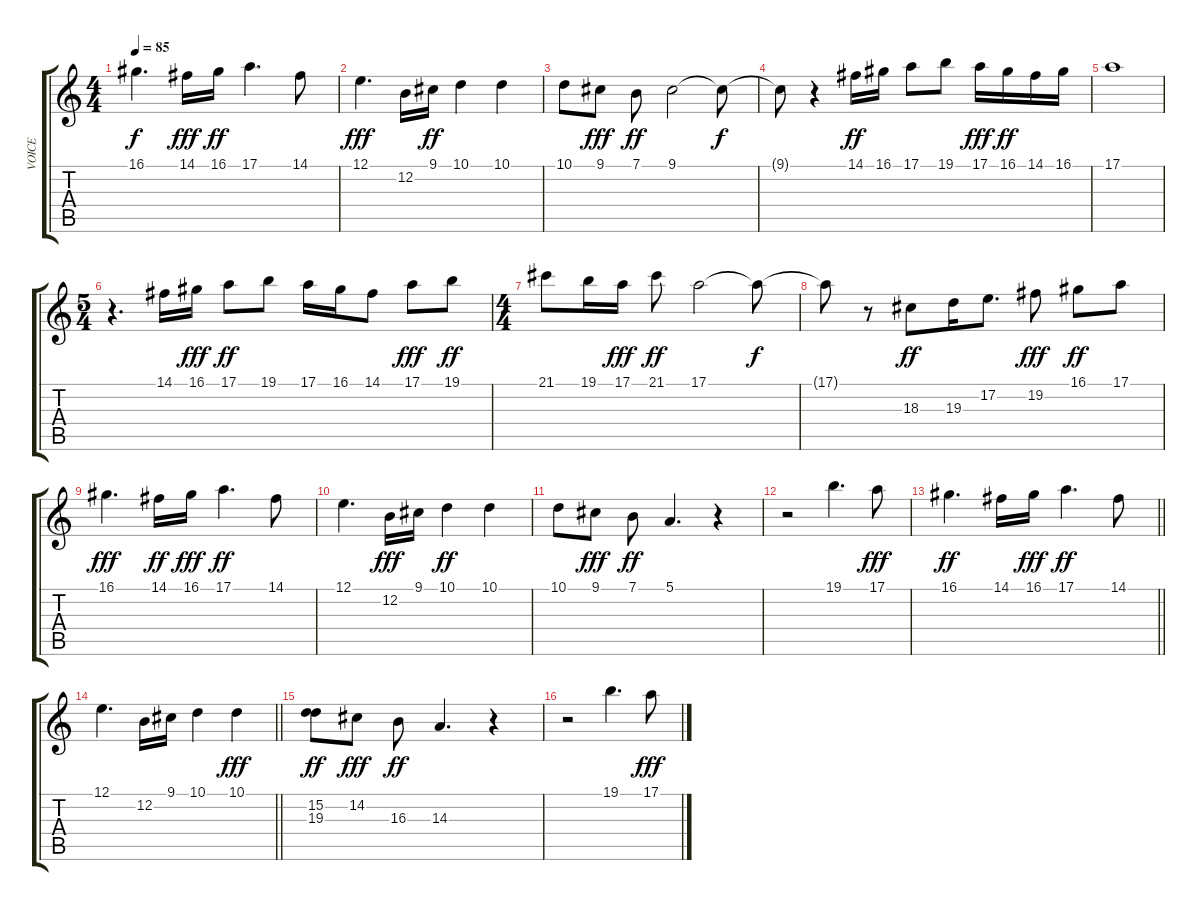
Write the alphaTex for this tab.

\track ("VOICE" "VOICE") {instrument harpsichord}
\staff {score tabs}
\tuning (E4 B3 G3 D3 A2 E2) {hide}
\ts (4 4)
\tempo 85
\clef g2
\ks c
16.1{t}.4{d dy f} 14.1.16{dy fff} 16.1.16{dy ff} 17.1.4{d} 14.1.8 |
12.1.4{d dy fff} 12.2.16 9.1.16{dy ff} 10.1.4 10.1.4 |
10.1.8 9.1.8{dy fff} 7.1.8{dy ff} 9.1.2 9.1{t}.8{dy f} |
9.1{t}.8 r.4 14.1.16{dy ff} 16.1.16 17.1.8 19.1.8 17.1.16{dy fff} 16.1.16{dy ff} 14.1.16 16.1.16 |
17.1.1 |
\ts (5 4)
r.4{d} 14.1.16 16.1.16{dy fff} 17.1.8{dy ff} 19.1.8 17.1.16 16.1.16 14.1.8 17.1.8{dy fff} 19.1.8{dy ff} |
\ts (4 4)
21.1.8 19.1.16 17.1.16{dy fff} 21.1.8{dy ff} 17.1.2 17.1{t}.8{dy f} |
17.1{t}.8 r.8 18.3.8{dy ff} 19.3.16 17.2.8{d} 19.2.8{dy fff} 16.1.8{dy ff} 17.1.8 |
16.1.4{d dy fff} 14.1.16{dy ff} 16.1.16{dy fff} 17.1.4{d dy ff} 14.1.8 |
12.1.4{d} 12.2.16{dy fff} 9.1.16 10.1.4{dy ff} 10.1.4 |
10.1.8 9.1.8{dy fff} 7.1.8{dy ff} 5.1.4{d} r.4 |
r.2 19.1.4{d} 17.1.8{dy fff} |
\barLineRight lightlight
16.1.4{d dy ff} 14.1.16 16.1.16{dy fff} 17.1.4{d dy ff} 14.1.8 |
\barLineRight lightlight
12.1.4{d} 12.2.16 9.1.16 10.1.4 10.1.4{dy fff} |
(15.2 19.3).8{dy ff} 14.2.8{dy fff} 16.3.8{dy ff} 14.3.4{d} r.4 |
r.2 19.1.4{d} 17.1.8{dy fff}
